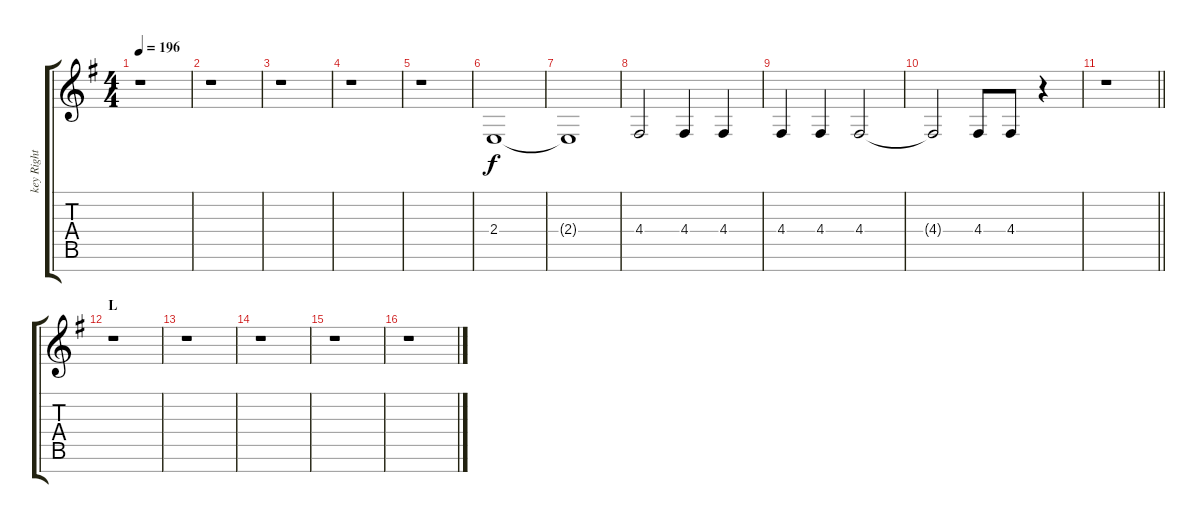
\track ("key Right" "key Right") {instrument acousticgrandpiano}
\staff {score tabs}
\tuning (E4 B3 G3 D3 A2 E2 B1) {hide}
\ts (4 4)
\tempo 196
\clef g2
\ks g
r.1{dy f} |
r.1 |
r.1 |
r.1 |
r.1 |
2.4.1 |
2.4{t}.1 |
4.4.2 4.4.4 4.4.4 |
4.4.4 4.4.4 4.4.2 |
4.4{t}.2 4.4.8 4.4.8 r.4 |
\barLineRight lightlight
r.1 |
\section ("" "L")
r.1 |
r.1 |
r.1 |
r.1 |
r.1
